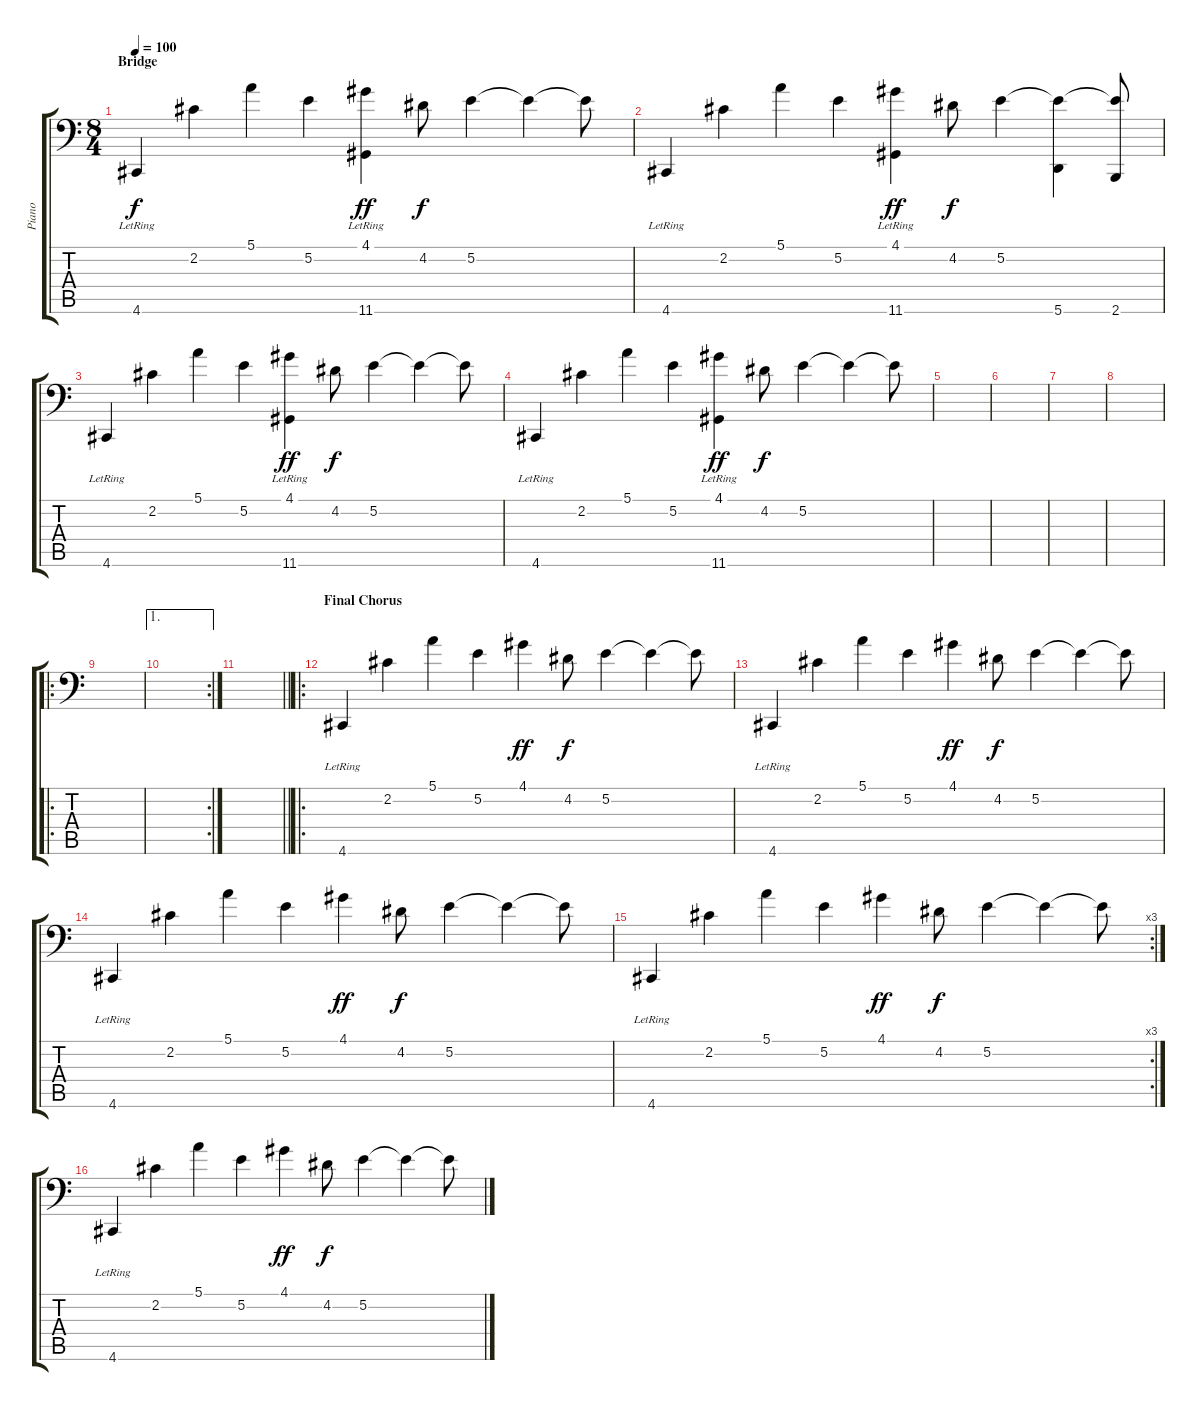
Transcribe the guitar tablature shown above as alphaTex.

\track ("Piano" "Piano") {instrument brightacousticpiano}
\staff {score tabs}
\tuning (E4 B3 G3 D3 A2 A1) {hide}
\ts (8 4)
\section ("" "Bridge")
\tempo 100
\clef f4
\ks c
4.6{lr}.4{dy f} 2.2.4 5.1.4 5.2.4 (4.1 11.6{lr}).4{dy ff} 4.2.8{dy f} 5.2.4 5.2{t}.4 5.2{t}.8 |
4.6{lr}.4 2.2.4 5.1.4 5.2.4 (4.1 11.6{lr}).4{dy ff} 4.2.8{dy f} 5.2.4 (5.2{t} 5.6).4 (5.2{t} 2.6).8 |
4.6{lr}.4 2.2.4 5.1.4 5.2.4 (4.1 11.6{lr}).4{dy ff} 4.2.8{dy f} 5.2.4 5.2{t}.4 5.2{t}.8 |
4.6{lr}.4 2.2.4 5.1.4 5.2.4 (4.1 11.6{lr}).4{dy ff} 4.2.8{dy f} 5.2.4 5.2{t}.4 5.2{t}.8 |
|
|
|
|
\ro
|
\ae 1
\rc 2
|
\barLineRight lightlight
|
\ro
\section ("" "Final Chorus")
4.6{lr}.4 2.2.4 5.1.4 5.2.4 4.1.4{dy ff} 4.2.8{dy f} 5.2.4 5.2{t}.4 5.2{t}.8 |
4.6{lr}.4 2.2.4 5.1.4 5.2.4 4.1.4{dy ff} 4.2.8{dy f} 5.2.4 5.2{t}.4 5.2{t}.8 |
4.6{lr}.4 2.2.4 5.1.4 5.2.4 4.1.4{dy ff} 4.2.8{dy f} 5.2.4 5.2{t}.4 5.2{t}.8 |
\rc 3
4.6{lr}.4 2.2.4 5.1.4 5.2.4 4.1.4{dy ff} 4.2.8{dy f} 5.2.4 5.2{t}.4 5.2{t}.8 |
4.6{lr}.4 2.2.4 5.1.4 5.2.4 4.1.4{dy ff} 4.2.8{dy f} 5.2.4 5.2{t}.4 5.2{t}.8
